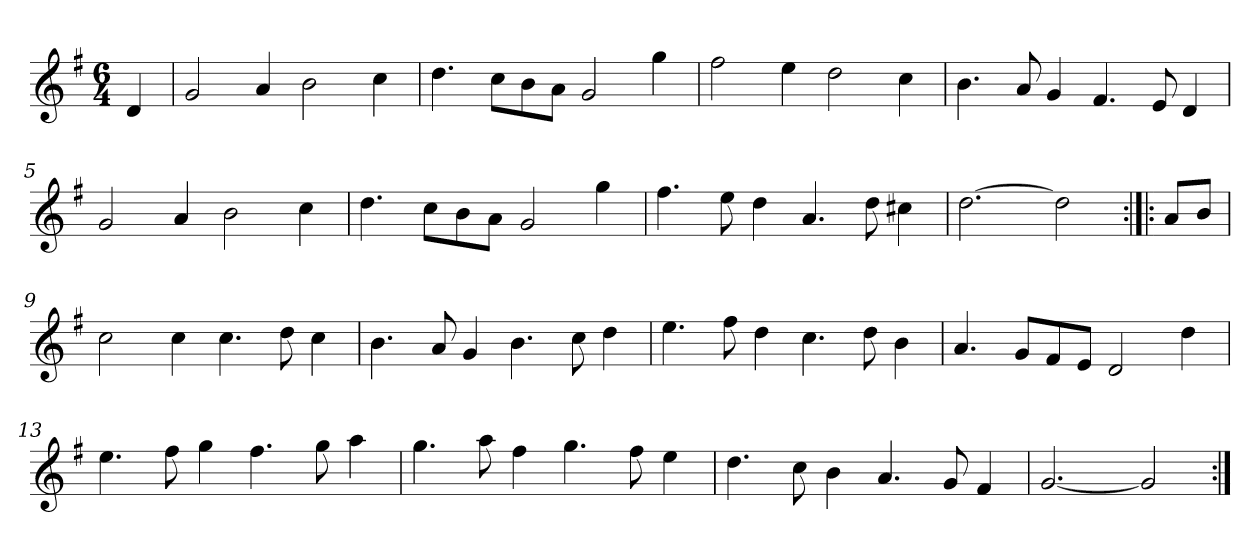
**kern
*part1
*staff1
*clefG2
*k[f#]
*G:
*M6/4
*MM132
=
4d
=1
2g
4a
2b
4cc
=2
4.dd
8cc\L
8b\
8a\J
2g
4gg
=3
2ff#
4ee
2dd
4cc
=4
4.b
8a
4g
4.f#
8e
4d
=5
2g
4a
2b
4cc
=6
4.dd
8cc\L
8b\
8a\J
2g
4gg
=7
4.ff#
8ee
4dd
4.a
8dd
4cc#X
=8
[2.dd
2dd]
=:|!|:
8a/L
8b/J
=9
2cc
4cc
4.cc
8dd
4cc
=10
4.b
8a
4g
4.b
8cc
4dd
=11
4.ee
8ff#
4dd
4.cc
8dd
4b
=12
4.a
8g/L
8f#/
8e/J
2d
4dd
=13
4.ee
8ff#
4gg
4.ff#
8gg
4aa
=14
4.gg
8aa
4ff#
4.gg
8ff#
4ee
=15
4.dd
8cc
4b
4.a
8g
4f#
=16
[2.g
2g]
=:|!
*-
